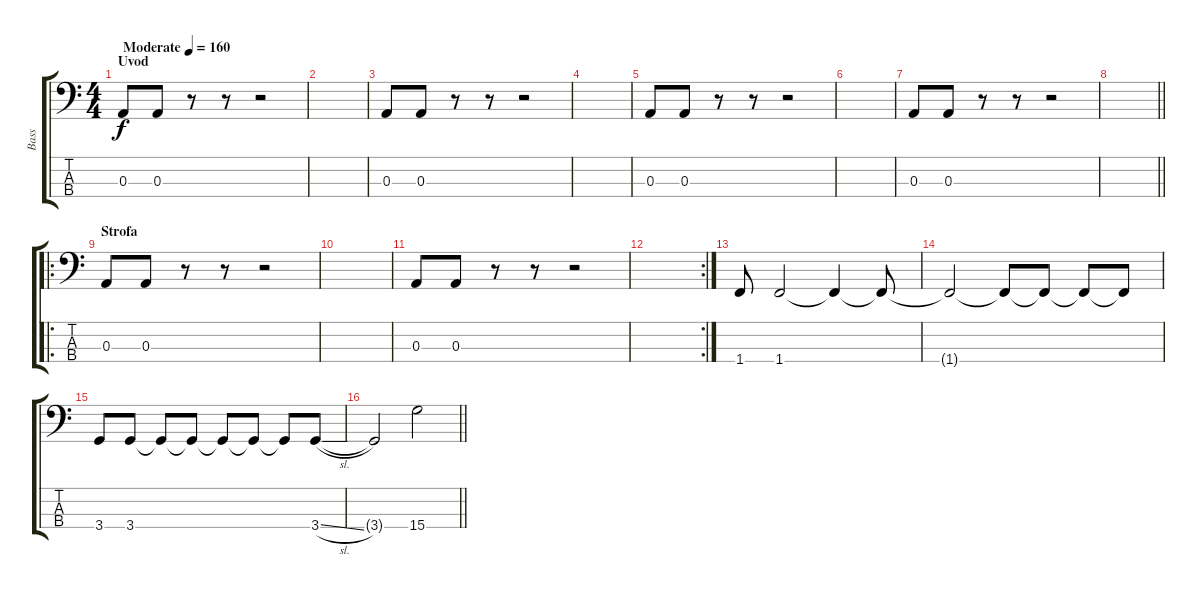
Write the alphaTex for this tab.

\track ("Bass" "Bass") {instrument fretlessbass}
\staff {score tabs}
\tuning (G2 D2 A1 E1) {hide}
\ts (4 4)
\section ("" "Uvod")
\tempo (160 "Moderate")
\clef f4
\ks c
0.3.8{dy f instrument fretlessbass} 0.3.8 r.8 r.8 r.2 |
|
0.3.8 0.3.8 r.8 r.8 r.2 |
|
0.3.8 0.3.8 r.8 r.8 r.2 |
|
0.3.8 0.3.8 r.8 r.8 r.2 |
\barLineRight lightlight
|
\ro
\section ("" "Strofa")
0.3.8 0.3.8 r.8 r.8 r.2 |
|
0.3.8 0.3.8 r.8 r.8 r.2 |
\rc 2
|
1.4.8 1.4.2 1.4{t}.4 1.4{t}.8 |
1.4{t}.2 1.4{t}.8 1.4{t}.8 1.4{t}.8 1.4{t}.8 |
3.4.8 3.4.8 3.4{t}.8 3.4{t}.8 3.4{t}.8 3.4{t}.8 3.4{t}.8 3.4{sl}.8 |
\barLineRight lightlight
3.4{t}.2 15.4.2
